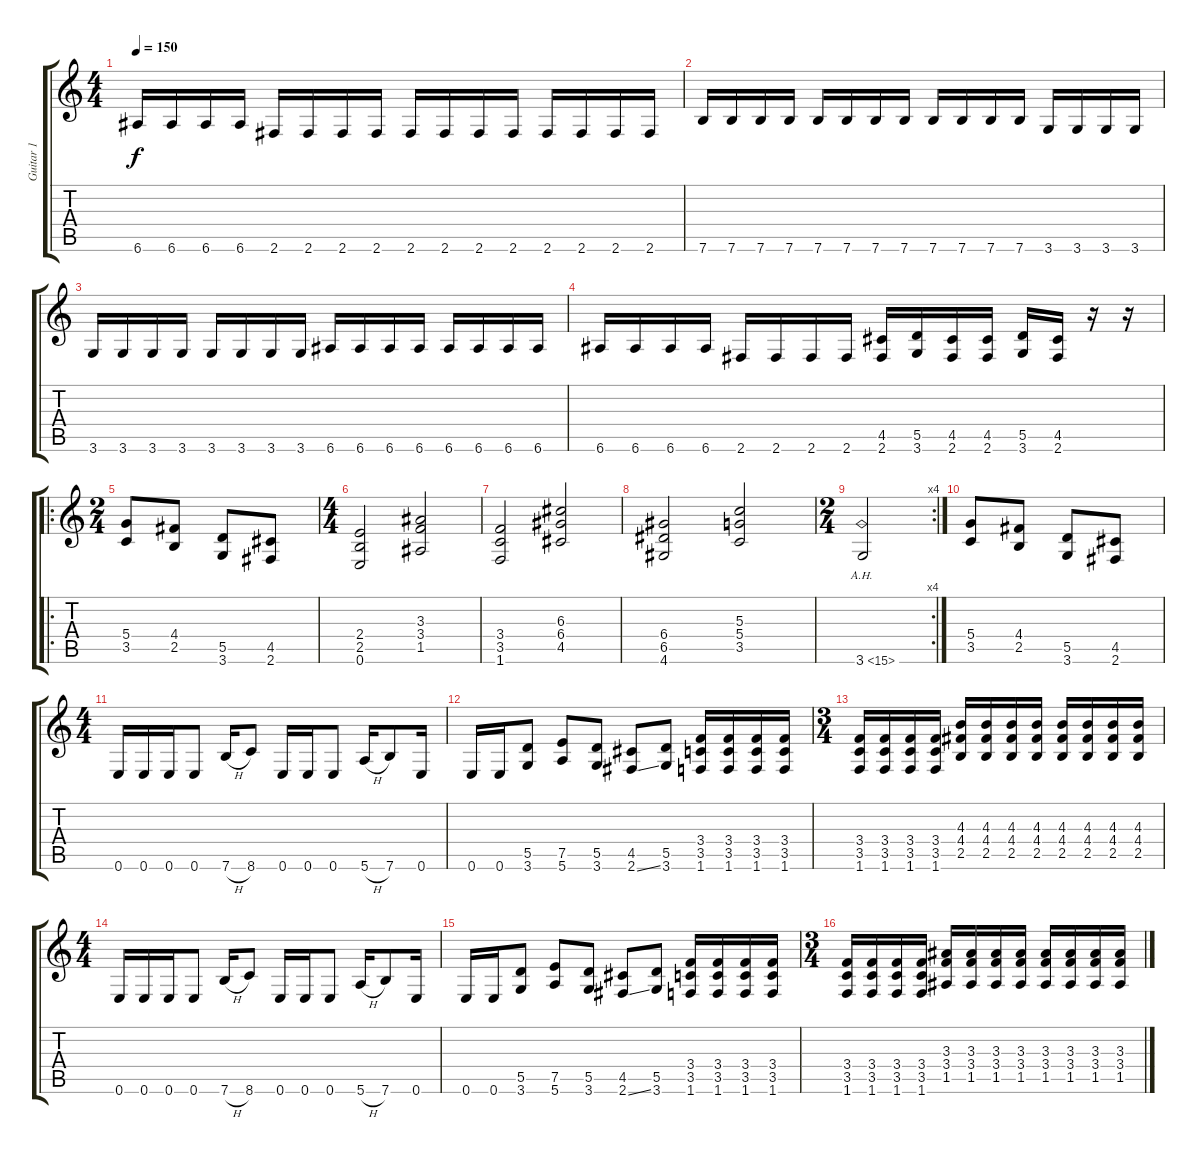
\track ("Guitar 1" "Guitar 1") {instrument distortionguitar}
\staff {score tabs}
\tuning (E4 B3 G3 D3 A2 E2) {hide}
\ts (4 4)
\tempo 150
\clef g2
\ks c
6.6.16{dy f} 6.6.16 6.6.16 6.6.16 2.6.16 2.6.16 2.6.16 2.6.16 2.6.16 2.6.16 2.6.16 2.6.16 2.6.16 2.6.16 2.6.16 2.6.16 |
7.6.16 7.6.16 7.6.16 7.6.16 7.6.16 7.6.16 7.6.16 7.6.16 7.6.16 7.6.16 7.6.16 7.6.16 3.6.16 3.6.16 3.6.16 3.6.16 |
3.6.16 3.6.16 3.6.16 3.6.16 3.6.16 3.6.16 3.6.16 3.6.16 6.6.16 6.6.16 6.6.16 6.6.16 6.6.16 6.6.16 6.6.16 6.6.16 |
6.6.16 6.6.16 6.6.16 6.6.16 2.6.16 2.6.16 2.6.16 2.6.16 (4.5 2.6).16 (5.5 3.6).16 (4.5 2.6).16 (4.5 2.6).16 (5.5 3.6).16 (4.5 2.6).16 r.16 r.16 |
\ro
\ts (2 4)
(5.4 3.5).8 (4.4 2.5).8 (5.5 3.6).8 (4.5 2.6).8 |
\ts (4 4)
(2.4 2.5 0.6).2 (3.3 3.4 1.5).2 |
(3.4 3.5 1.6).2 (6.3 6.4 4.5).2 |
(6.4 6.5 4.6).2 (5.3 5.4 3.5).2 |
\rc 4
\ts (2 4)
3.6{ah 12}.2 |
(5.4 3.5).8 (4.4 2.5).8 (5.5 3.6).8 (4.5 2.6).8 |
\ts (4 4)
0.6.16 0.6.16 0.6.16 0.6.8 7.6{h}.16 8.6.8 0.6.16 0.6.16 0.6.8 5.6{h}.16 7.6.8 0.6.16 |
0.6.16 0.6.16 (5.5 3.6).8 (7.5 5.6).8 (5.5 3.6).8 (4.5 2.6{ss}).8 (5.5 3.6).8 (3.4 3.5 1.6).16 (3.4 3.5 1.6).16 (3.4 3.5 1.6).16 (3.4 3.5 1.6).16 |
\ts (3 4)
(3.4 3.5 1.6).16 (3.4 3.5 1.6).16 (3.4 3.5 1.6).16 (3.4 3.5 1.6).16 (4.3 4.4 2.5).16 (4.3 4.4 2.5).16 (4.3 4.4 2.5).16 (4.3 4.4 2.5).16 (4.3 4.4 2.5).16 (4.3 4.4 2.5).16 (4.3 4.4 2.5).16 (4.3 4.4 2.5).16 |
\ts (4 4)
0.6.16 0.6.16 0.6.16 0.6.8 7.6{h}.16 8.6.8 0.6.16 0.6.16 0.6.8 5.6{h}.16 7.6.8 0.6.16 |
0.6.16 0.6.16 (5.5 3.6).8 (7.5 5.6).8 (5.5 3.6).8 (4.5 2.6{ss}).8 (5.5 3.6).8 (3.4 3.5 1.6).16 (3.4 3.5 1.6).16 (3.4 3.5 1.6).16 (3.4 3.5 1.6).16 |
\ts (3 4)
(3.4 3.5 1.6).16 (3.4 3.5 1.6).16 (3.4 3.5 1.6).16 (3.4 3.5 1.6).16 (3.3 3.4 1.5).16 (3.3 3.4 1.5).16 (3.3 3.4 1.5).16 (3.3 3.4 1.5).16 (3.3 3.4 1.5).16 (3.3 3.4 1.5).16 (3.3 3.4 1.5).16 (3.3 3.4 1.5).16
